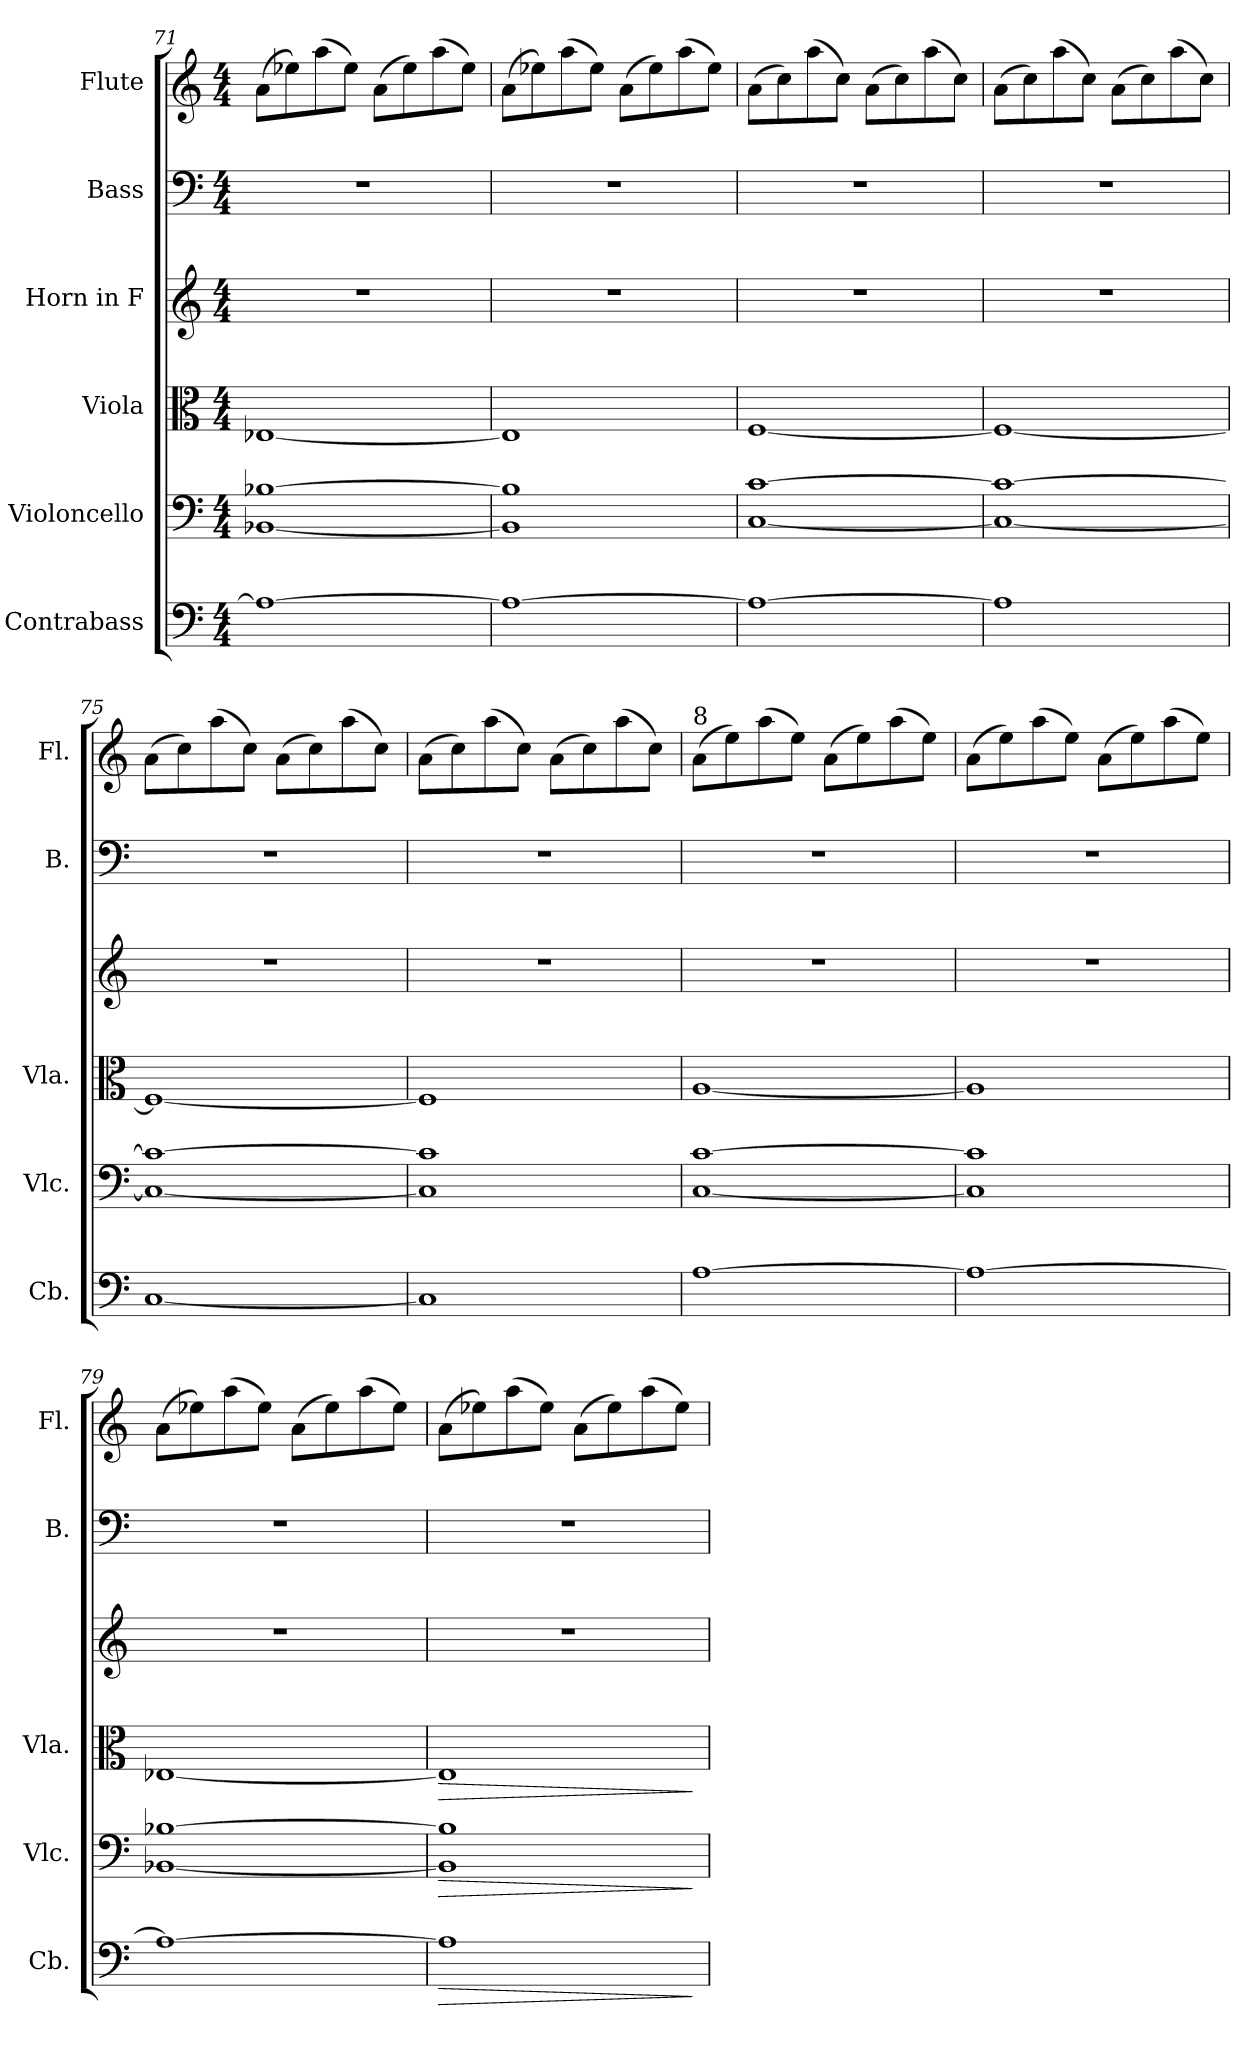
**kern	**dynam	**kern	**dynam	**kern	**dynam	**kern	**kern	**kern
*part6	*part6	*part5	*part5	*part4	*part4	*part3	*part2	*part1
*staff6	*staff6	*staff5	*staff5	*staff4	*staff4	*staff3	*staff2	*staff1
*I"Contrabass	*	*I"Violoncello	*	*I"Viola	*	*I"Horn in F	*I"Bass	*I"Flute
*I'Cb.	*	*I'Vlc.	*	*I'Vla.	*	*	*I'B.	*I'Fl.
!!LO:PB:g=z
*clefF4	*	*clefF4	*	*clefC3	*	*clefG2	*clefF4	*clefG2
*ITrd7c12	*	*	*	*	*	*ITrd4c7	*	*
*k[]	*	*k[]	*	*k[]	*	*k[b-]	*k[]	*k[]
*M4/4	*	*M4/4	*	*M4/4	*	*M4/4	*M4/4	*M4/4
=71	=71	=71	=71	=71	=71	=71	=71	=71
1AA_	.	[1BB-X [1B-X	.	[1E-X	.	1r	1r	(8a\L
.	.	.	.	.	.	.	.	8ee-X\)
.	.	.	.	.	.	.	.	(8aa\
.	.	.	.	.	.	.	.	8ee-\J)
.	.	.	.	.	.	.	.	(8a\L
.	.	.	.	.	.	.	.	8ee-\)
.	.	.	.	.	.	.	.	(8aa\
.	.	.	.	.	.	.	.	8ee-\J)
=72	=72	=72	=72	=72	=72	=72	=72	=72
1AA_	.	1BB-] 1B-]	.	1E-]	.	1r	1r	(8a\L
.	.	.	.	.	.	.	.	8ee-X\)
.	.	.	.	.	.	.	.	(8aa\
.	.	.	.	.	.	.	.	8ee-\J)
.	.	.	.	.	.	.	.	(8a\L
.	.	.	.	.	.	.	.	8ee-\)
.	.	.	.	.	.	.	.	(8aa\
.	.	.	.	.	.	.	.	8ee-\J)
=73	=73	=73	=73	=73	=73	=73	=73	=73
1AA_	.	[1C [1c	.	[1F	.	1r	1r	(8a\L
.	.	.	.	.	.	.	.	8cc\)
.	.	.	.	.	.	.	.	(8aa\
.	.	.	.	.	.	.	.	8cc\J)
.	.	.	.	.	.	.	.	(8a\L
.	.	.	.	.	.	.	.	8cc\)
.	.	.	.	.	.	.	.	(8aa\
.	.	.	.	.	.	.	.	8cc\J)
=74	=74	=74	=74	=74	=74	=74	=74	=74
1AA]	.	1C_ 1c_	.	1F_	.	1r	1r	(8a\L
.	.	.	.	.	.	.	.	8cc\)
.	.	.	.	.	.	.	.	(8aa\
.	.	.	.	.	.	.	.	8cc\J)
.	.	.	.	.	.	.	.	(8a\L
.	.	.	.	.	.	.	.	8cc\)
.	.	.	.	.	.	.	.	(8aa\
.	.	.	.	.	.	.	.	8cc\J)
=75	=75	=75	=75	=75	=75	=75	=75	=75
[1CC	.	1C_ 1c_	.	1F_	.	1r	1r	(8a\L
.	.	.	.	.	.	.	.	8cc\)
.	.	.	.	.	.	.	.	(8aa\
.	.	.	.	.	.	.	.	8cc\J)
.	.	.	.	.	.	.	.	(8a\L
.	.	.	.	.	.	.	.	8cc\)
.	.	.	.	.	.	.	.	(8aa\
.	.	.	.	.	.	.	.	8cc\J)
!!LO:LB:g=z
=76	=76	=76	=76	=76	=76	=76	=76	=76
1CC]	.	1C] 1c]	.	1F]	.	1r	1r	(8a\L
.	.	.	.	.	.	.	.	8cc\)
.	.	.	.	.	.	.	.	(8aa\
.	.	.	.	.	.	.	.	8cc\J)
.	.	.	.	.	.	.	.	(8a\L
.	.	.	.	.	.	.	.	8cc\)
.	.	.	.	.	.	.	.	(8aa\
.	.	.	.	.	.	.	.	8cc\J)
=77	=77	=77	=77	=77	=77	=77	=77	=77
!	!	!	!	!	!	!	!	!LO:TX:a:t=8
[1AA	.	[1C [1c	.	[1A	.	1r	1r	(8a\L
.	.	.	.	.	.	.	.	8ee\)
.	.	.	.	.	.	.	.	(8aa\
.	.	.	.	.	.	.	.	8ee\J)
.	.	.	.	.	.	.	.	(8a\L
.	.	.	.	.	.	.	.	8ee\)
.	.	.	.	.	.	.	.	(8aa\
.	.	.	.	.	.	.	.	8ee\J)
=78	=78	=78	=78	=78	=78	=78	=78	=78
1AA_	.	1C] 1c]	.	1A]	.	1r	1r	(8a\L
.	.	.	.	.	.	.	.	8ee\)
.	.	.	.	.	.	.	.	(8aa\
.	.	.	.	.	.	.	.	8ee\J)
.	.	.	.	.	.	.	.	(8a\L
.	.	.	.	.	.	.	.	8ee\)
.	.	.	.	.	.	.	.	(8aa\
.	.	.	.	.	.	.	.	8ee\J)
=79	=79	=79	=79	=79	=79	=79	=79	=79
1AA_	.	[1BB-X [1B-X	.	[1E-X	.	1r	1r	(8a\L
.	.	.	.	.	.	.	.	8ee-X\)
.	.	.	.	.	.	.	.	(8aa\
.	.	.	.	.	.	.	.	8ee-\J)
.	.	.	.	.	.	.	.	(8a\L
.	.	.	.	.	.	.	.	8ee-\)
.	.	.	.	.	.	.	.	(8aa\
.	.	.	.	.	.	.	.	8ee-\J)
=80	=80	=80	=80	=80	=80	=80	=80	=80
!	!LO:HP:b	!	!LO:HP:b	!	!LO:HP:b	!	!	!
1AA]	>	1BB-] 1B-]	>	1E-]	>	1r	1r	(8a\L
.	.	.	.	.	.	.	.	8ee-X\)
.	.	.	.	.	.	.	.	(8aa\
.	.	.	.	.	.	.	.	8ee-\J)
.	.	.	.	.	.	.	.	(8a\L
.	.	.	.	.	.	.	.	8ee-\)
.	.	.	.	.	.	.	.	(8aa\
.	.	.	.	.	.	.	.	8ee-\J)
.	]	.	]	.	]	.	.	.
=	=	=	=	=	=	=	=	=
*-	*-	*-	*-	*-	*-	*-	*-	*-
